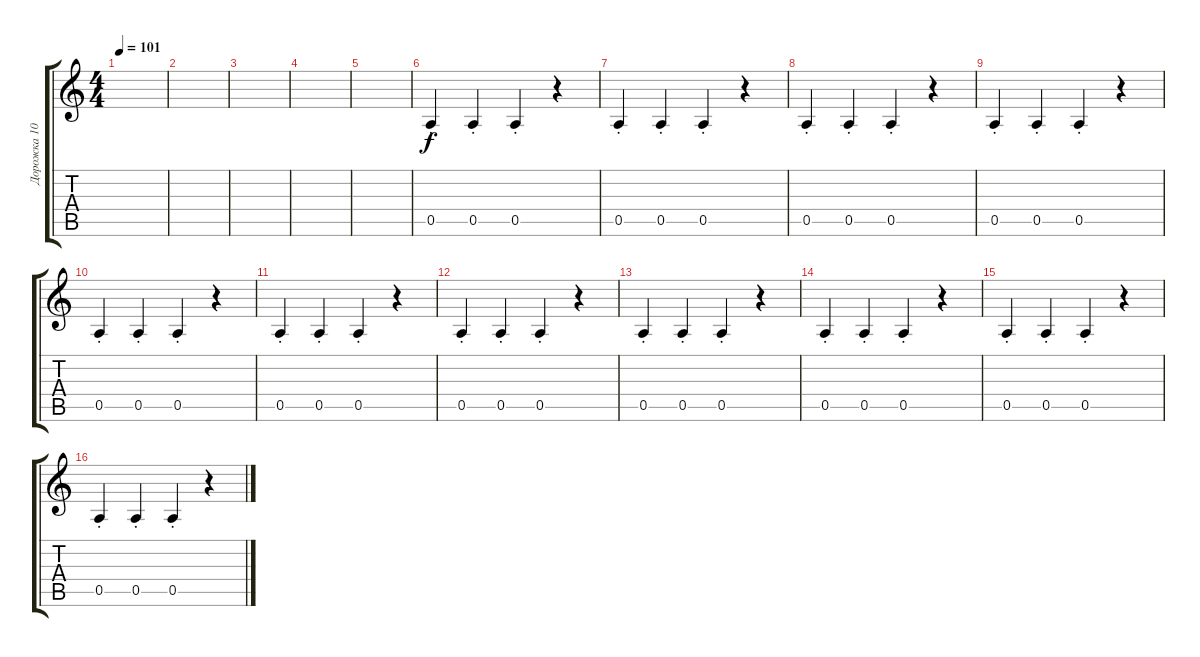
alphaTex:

\track ("Дорожка 10" "Дорожка 10") {instrument overdrivenguitar}
\staff {score tabs}
\tuning (E4 B3 G3 D3 A2 D2) {hide}
\ts (4 4)
\tempo 101
\clef g2
\ks c
|
|
|
|
|
0.5{st}.4 0.5{st}.4 0.5{st}.4 r.4 |
0.5{st}.4 0.5{st}.4 0.5{st}.4 r.4 |
0.5{st}.4 0.5{st}.4 0.5{st}.4 r.4 |
0.5{st}.4 0.5{st}.4 0.5{st}.4 r.4 |
0.5{st}.4 0.5{st}.4 0.5{st}.4 r.4 |
0.5{st}.4 0.5{st}.4 0.5{st}.4 r.4 |
0.5{st}.4 0.5{st}.4 0.5{st}.4 r.4 |
0.5{st}.4 0.5{st}.4 0.5{st}.4 r.4 |
0.5{st}.4 0.5{st}.4 0.5{st}.4 r.4 |
0.5{st}.4 0.5{st}.4 0.5{st}.4 r.4 |
0.5{st}.4 0.5{st}.4 0.5{st}.4 r.4
